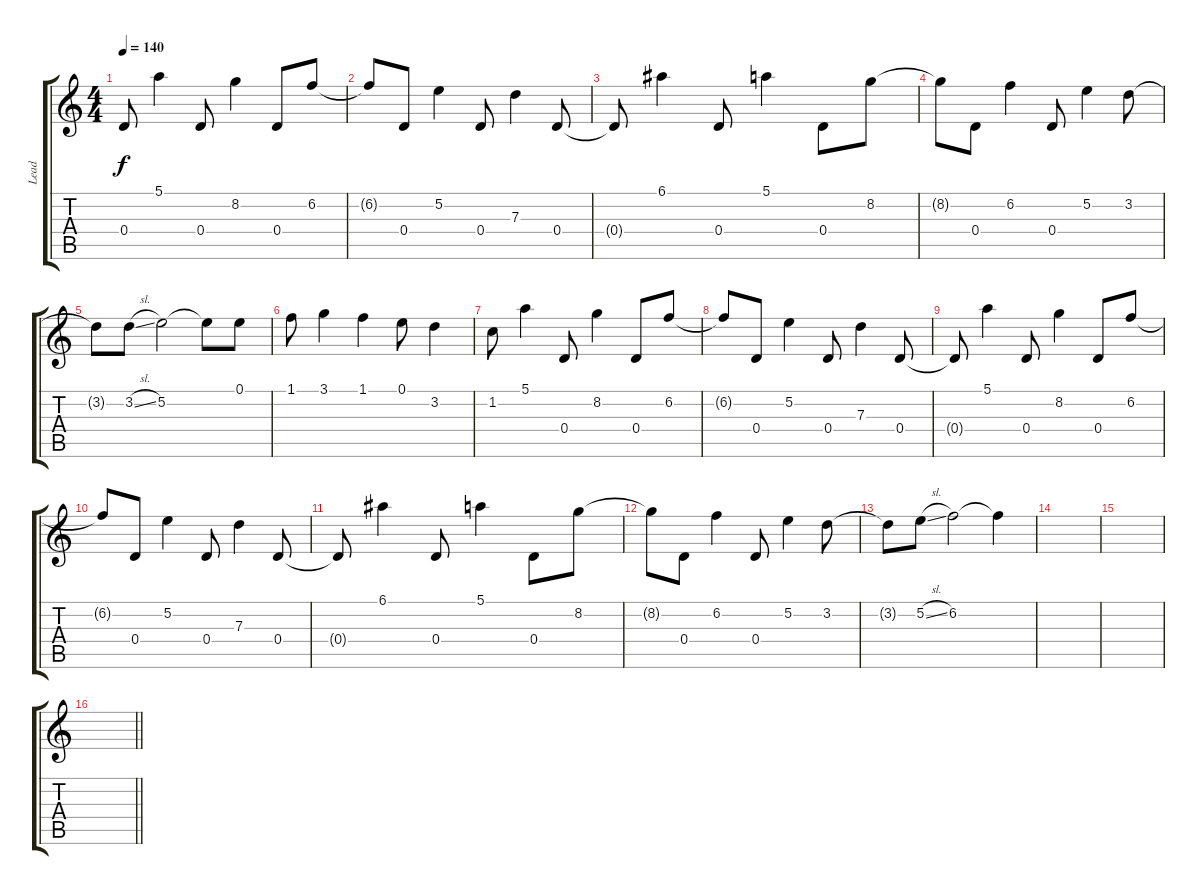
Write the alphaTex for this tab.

\track ("Lead" "Lead") {instrument overdrivenguitar}
\staff {score tabs}
\tuning (E4 B3 G3 D3 A2 E2) {hide}
\ts (4 4)
\tempo 140
\clef g2
\ks c
0.4{t}.8{dy f} 5.1.4 0.4.8 8.2.4 0.4.8 6.2.8 |
6.2{t}.8 0.4.8 5.2.4 0.4.8 7.3.4 0.4.8 |
0.4{t}.8 6.1.4 0.4.8 5.1.4 0.4.8 8.2.8 |
8.2{t}.8 0.4.8 6.2.4 0.4.8 5.2.4 3.2.8 |
3.2{t}.8 3.2{sl}.8 5.2.2 5.2{t}.8 0.1.8 |
1.1.8 3.1.4 1.1.4 0.1.8 3.2.4 |
1.2.8 5.1.4 0.4.8 8.2.4 0.4.8 6.2.8 |
6.2{t}.8 0.4.8 5.2.4 0.4.8 7.3.4 0.4.8 |
0.4{t}.8 5.1.4 0.4.8 8.2.4 0.4.8 6.2.8 |
6.2{t}.8 0.4.8 5.2.4 0.4.8 7.3.4 0.4.8 |
0.4{t}.8 6.1.4 0.4.8 5.1.4 0.4.8 8.2.8 |
8.2{t}.8 0.4.8 6.2.4 0.4.8 5.2.4 3.2.8 |
3.2{t}.8 5.2{sl}.8 6.2.2 6.2{t}.4 |
|
|
\barLineRight lightlight
